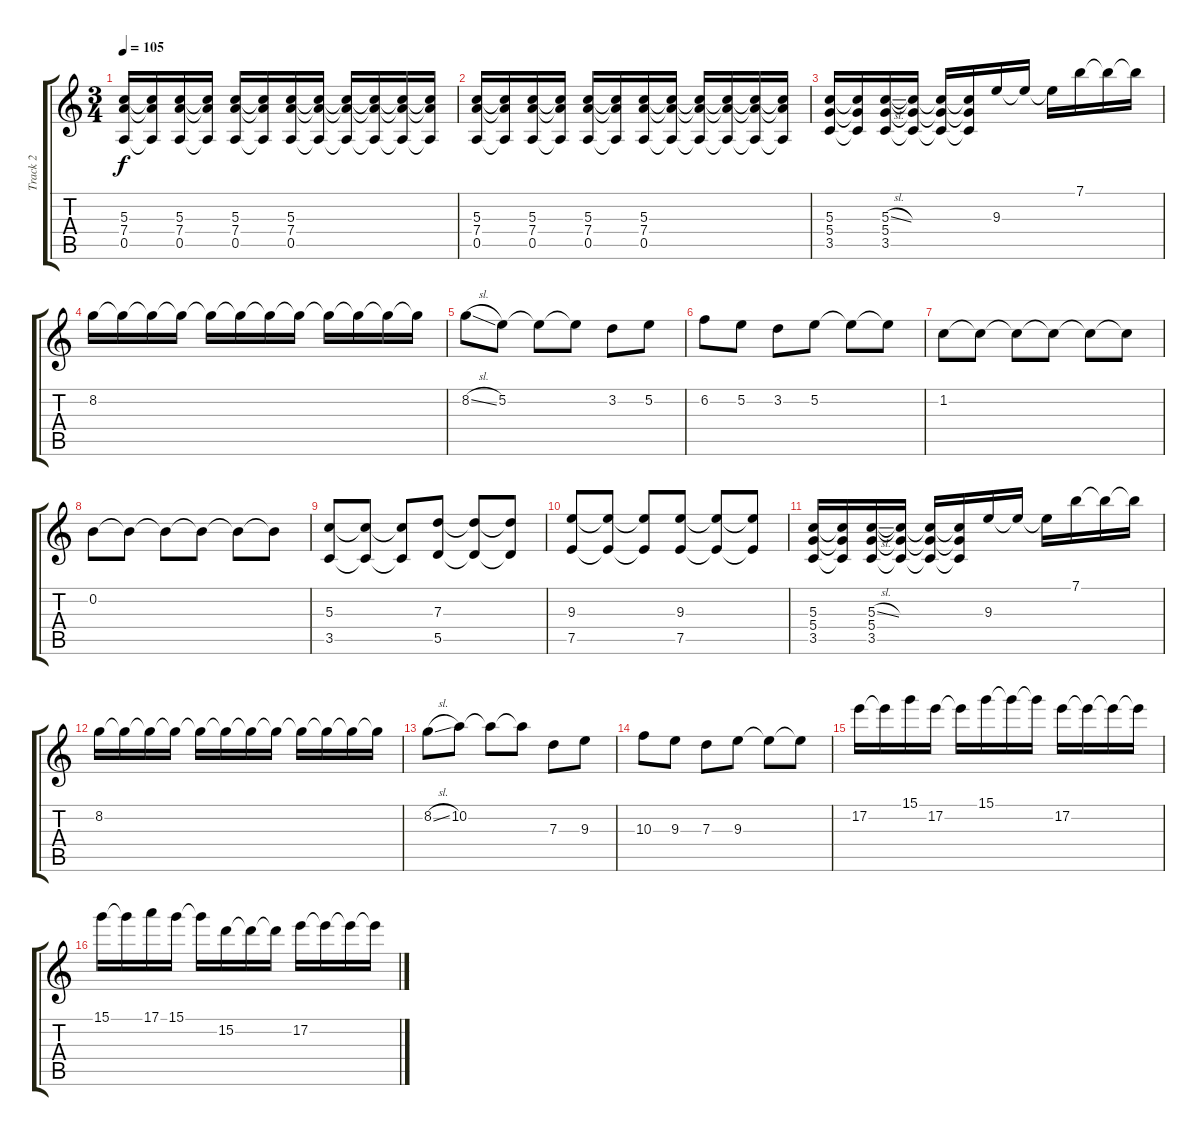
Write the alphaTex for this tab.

\track ("Track 2" "Track 2") {instrument distortionguitar}
\staff {score tabs}
\tuning (E4 B3 G3 D3 A2 E2) {hide}
\ts (3 4)
\tempo 105
\clef g2
\ks c
(5.3 7.4 0.5).16{dy f} (5.3{t} 7.4{t} 0.5{t}).16 (5.3 7.4 0.5).16 (5.3{t} 7.4{t} 0.5{t}).16 (5.3 7.4 0.5).16 (5.3{t} 7.4{t} 0.5{t}).16 (5.3 7.4 0.5).16 (5.3{t} 7.4{t} 0.5{t}).16 (5.3{t} 7.4{t} 0.5{t}).16 (5.3{t} 7.4{t} 0.5{t}).16 (5.3{t} 7.4{t} 0.5{t}).16 (5.3{t} 7.4{t} 0.5{t}).16 |
(5.3 7.4 0.5).16 (5.3{t} 7.4{t} 0.5{t}).16 (5.3 7.4 0.5).16 (5.3{t} 7.4{t} 0.5{t}).16 (5.3 7.4 0.5).16 (5.3{t} 7.4{t} 0.5{t}).16 (5.3 7.4 0.5).16 (5.3{t} 7.4{t} 0.5{t}).16 (5.3{t} 7.4{t} 0.5{t}).16 (5.3{t} 7.4{t} 0.5{t}).16 (5.3{t} 7.4{t} 0.5{t}).16 (5.3{t} 7.4{t} 0.5{t}).16 |
(5.3 5.4 3.5).16 (5.3{t} 5.4{t} 3.5{t}).16 (5.3{sl} 5.4 3.5).16 (5.3{t} 5.4{t} 3.5{t}).16 (5.3{t} 5.4{t} 3.5{t}).16 (5.3{t} 5.4{t} 3.5{t}).16 9.3.16 9.3{t}.16 9.3{t}.16 7.1.16 7.1{t}.16 7.1{t}.16 |
8.2.16 8.2{t}.16 8.2{t}.16 8.2{t}.16 8.2{t}.16 8.2{t}.16 8.2{t}.16 8.2{t}.16 8.2{t}.16 8.2{t}.16 8.2{t}.16 8.2{t}.16 |
8.2{sl}.8 5.2.8 5.2{t}.8 5.2{t}.8 3.2.8 5.2.8 |
6.2.8 5.2.8 3.2.8 5.2.8 5.2{t}.8 5.2{t}.8 |
1.2.8 1.2{t}.8 1.2{t}.8 1.2{t}.8 1.2{t}.8 1.2{t}.8 |
0.2.8 0.2{t}.8 0.2{t}.8 0.2{t}.8 0.2{t}.8 0.2{t}.8 |
(5.3 3.5).8 (5.3{t} 3.5{t}).8 (5.3{t} 3.5{t}).8 (7.3 5.5).8 (7.3{t} 5.5{t}).8 (7.3{t} 5.5{t}).8 |
(9.3 7.5).8 (9.3{t} 7.5{t}).8 (9.3{t} 7.5{t}).8 (9.3 7.5).8 (9.3{t} 7.5{t}).8 (9.3{t} 7.5{t}).8 |
(5.3 5.4 3.5).16 (5.3{t} 5.4{t} 3.5{t}).16 (5.3{sl} 5.4 3.5).16 (5.3{t} 5.4{t} 3.5{t}).16 (5.3{t} 5.4{t} 3.5{t}).16 (5.3{t} 5.4{t} 3.5{t}).16 9.3.16 9.3{t}.16 9.3{t}.16 7.1.16 7.1{t}.16 7.1{t}.16 |
8.2.16 8.2{t}.16 8.2{t}.16 8.2{t}.16 8.2{t}.16 8.2{t}.16 8.2{t}.16 8.2{t}.16 8.2{t}.16 8.2{t}.16 8.2{t}.16 8.2{t}.16 |
8.2{sl}.8 10.2.8 10.2{t}.8 10.2{t}.8 7.3.8 9.3.8 |
10.3.8 9.3.8 7.3.8 9.3.8 9.3{t}.8 9.3{t}.8 |
17.2.16 17.2{t}.16 15.1.16 17.2.16 17.2{t}.16 15.1.16 15.1{t}.16 15.1{t}.16 17.2.16 17.2{t}.16 17.2{t}.16 17.2{t}.16 |
15.1.16 15.1{t}.16 17.1.16 15.1.16 15.1{t}.16 15.2.16 15.2{t}.16 15.2{t}.16 17.2.16 17.2{t}.16 17.2{t}.16 17.2{t}.16
